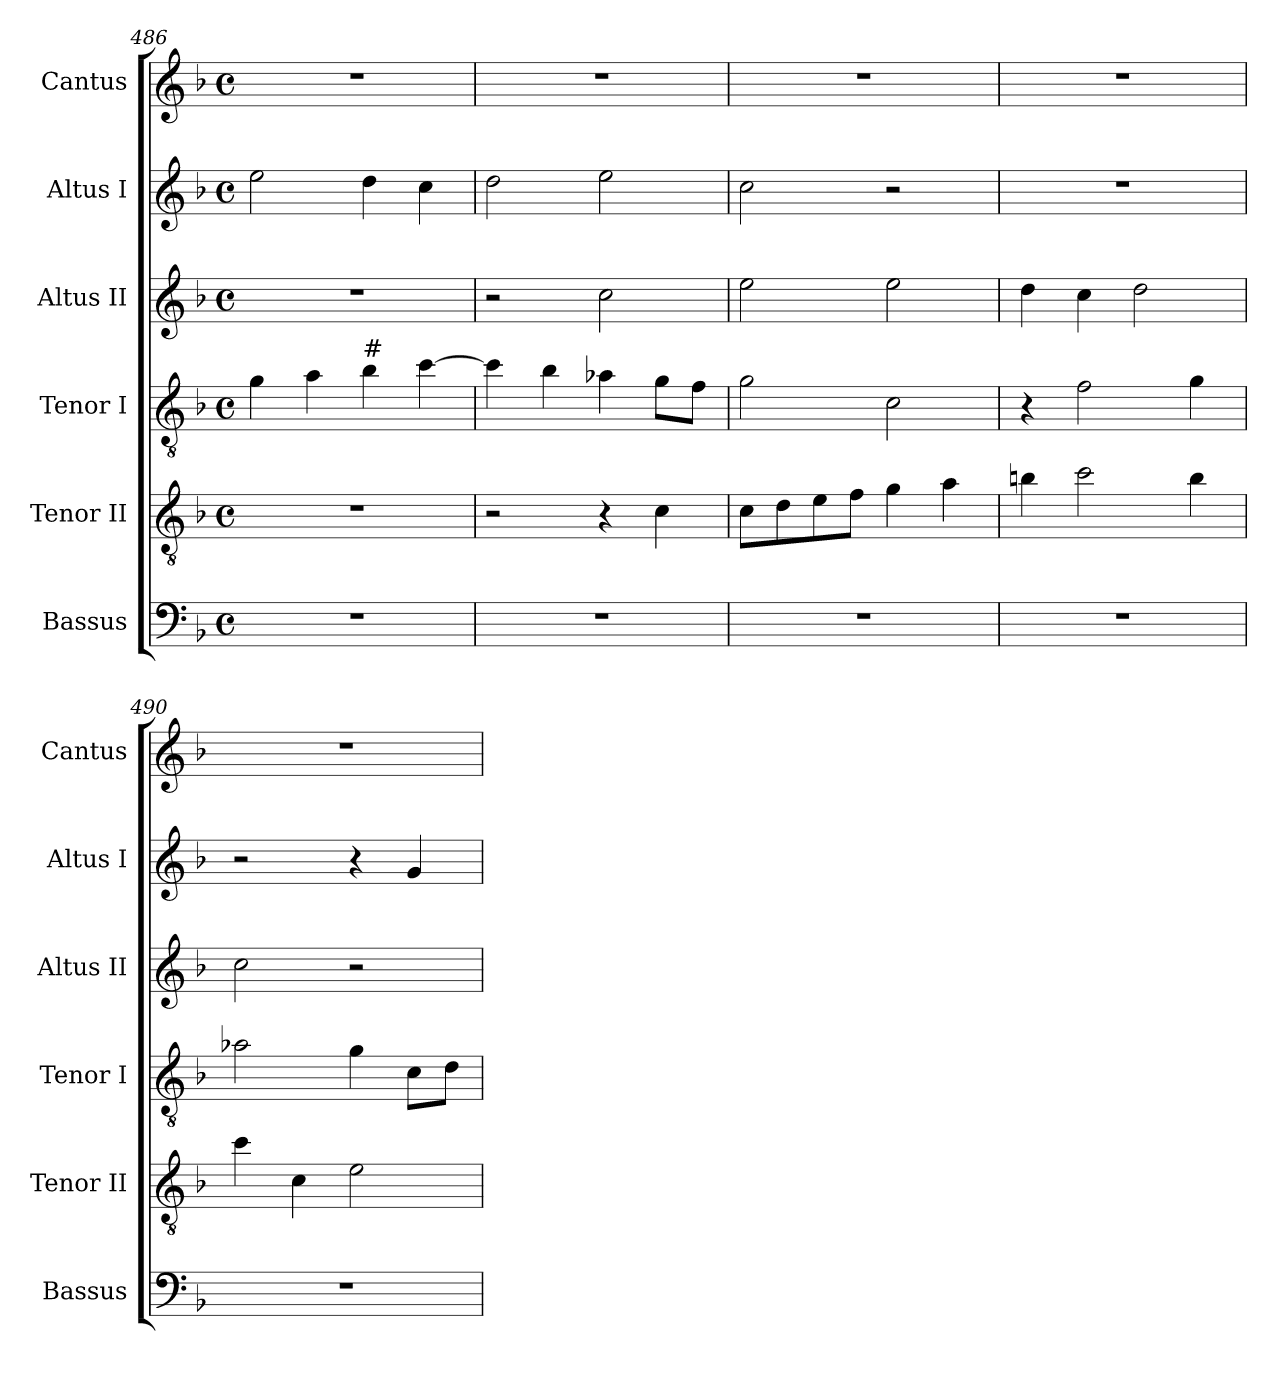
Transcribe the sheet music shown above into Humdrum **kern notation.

**kern	**kern	**kern	**kern	**kern	**kern
*part6	*part5	*part4	*part3	*part2	*part1
*staff6	*staff5	*staff4	*staff3	*staff2	*staff1
*I"Bassus	*I"Tenor II	*I"Tenor I	*I"Altus II	*I"Altus I	*I"Cantus
*I'Bassus	*I'Tenor II	*I'Tenor I	*I'Altus II	*I'Altus I	*I'Cantus
*clefF4	*clefGv2	*clefGv2	*clefG2	*clefG2	*clefG2
*k[b-]	*k[b-]	*k[b-]	*k[b-]	*k[b-]	*k[b-]
*F:	*F:	*F:	*F:	*F:	*F:
*M4/4	*M4/4	*M4/4	*M4/4	*M4/4	*M4/4
*met(c)	*met(c)	*met(c)	*met(c)	*met(c)	*met(c)
=486	=486	=486	=486	=486	=486
1r	1r	4g\	1r	2ee\	1r
.	.	4a\	.	.	.
!	!	!LO:TX:a:t=#	!	!	!
.	.	4b-\	.	4dd\	.
.	.	[>4cc\	.	4cc\	.
=487	=487	=487	=487	=487	=487
1r	2r	4cc\]	2r	2dd\	1r
.	.	4b-\	.	.	.
.	4r	4a-X\	2cc\	2ee\	.
.	4c\	8g\L	.	.	.
.	.	8f\J	.	.	.
=488	=488	=488	=488	=488	=488
1r	8c\L	2g\	2ee\	2cc\	1r
.	8d\	.	.	.	.
.	8e\	.	.	.	.
.	8f\J	.	.	.	.
.	4g\	2c\	2ee\	2r	.
.	4a\	.	.	.	.
=489	=489	=489	=489	=489	=489
1r	4bn\	4r	4dd\	1r	1r
.	2cc\	2f\	4cc\	.	.
.	.	.	2dd\	.	.
.	4b\	4g\	.	.	.
=490	=490	=490	=490	=490	=490
1r	4cc\	2a-X\	2cc\	2r	1r
.	4c\	.	.	.	.
.	2e\	4g\	2r	4r	.
.	.	8c\L	.	4g/	.
.	.	8d\J	.	.	.
=	=	=	=	=	=
*-	*-	*-	*-	*-	*-
